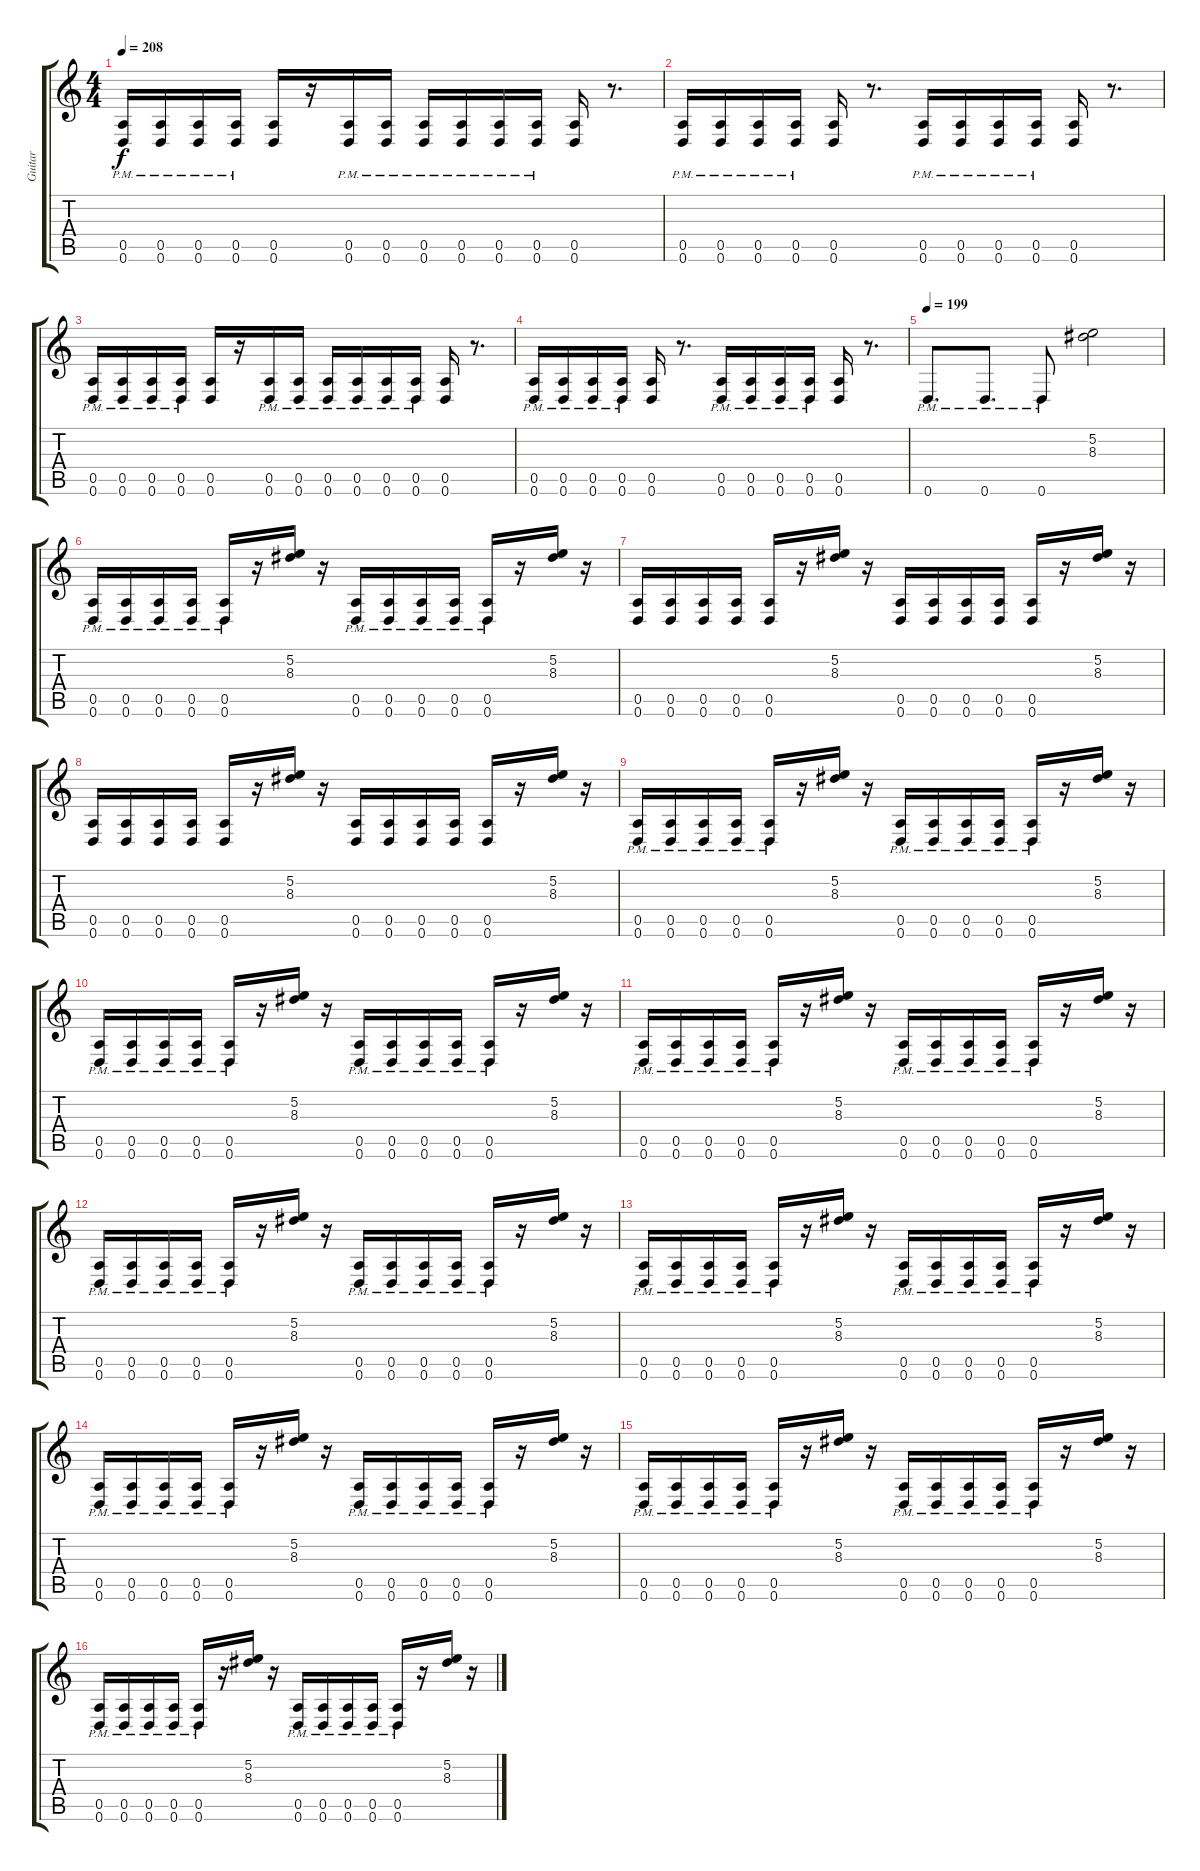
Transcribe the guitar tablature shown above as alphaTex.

\track ("Guitar" "Guitar") {instrument distortionguitar}
\staff {score tabs}
\tuning (E4 B3 G3 D3 A2 D2) {hide}
\ts (4 4)
\tempo 208
\clef g2
\ks c
(0.5{pm} 0.6{pm}).16{dy f} (0.5{pm} 0.6{pm}).16 (0.5{pm} 0.6{pm}).16 (0.5{pm} 0.6{pm}).16 (0.5 0.6).16 r.16 (0.5{pm} 0.6{pm}).16 (0.5{pm} 0.6{pm}).16 (0.5{pm} 0.6{pm}).16 (0.5{pm} 0.6{pm}).16 (0.5{pm} 0.6{pm}).16 (0.5{pm} 0.6{pm}).16 (0.5 0.6).16 r.8{d} |
(0.5{pm} 0.6{pm}).16 (0.5{pm} 0.6{pm}).16 (0.5{pm} 0.6{pm}).16 (0.5{pm} 0.6{pm}).16 (0.5 0.6).16 r.8{d} (0.5{pm} 0.6{pm}).16 (0.5{pm} 0.6{pm}).16 (0.5{pm} 0.6{pm}).16 (0.5{pm} 0.6{pm}).16 (0.5 0.6).16 r.8{d} |
(0.5{pm} 0.6{pm}).16 (0.5{pm} 0.6{pm}).16 (0.5{pm} 0.6{pm}).16 (0.5{pm} 0.6{pm}).16 (0.5 0.6).16 r.16 (0.5{pm} 0.6{pm}).16 (0.5{pm} 0.6{pm}).16 (0.5{pm} 0.6{pm}).16 (0.5{pm} 0.6{pm}).16 (0.5{pm} 0.6{pm}).16 (0.5{pm} 0.6{pm}).16 (0.5 0.6).16 r.8{d} |
(0.5{pm} 0.6{pm}).16 (0.5{pm} 0.6{pm}).16 (0.5{pm} 0.6{pm}).16 (0.5{pm} 0.6{pm}).16 (0.5 0.6).16 r.8{d} (0.5{pm} 0.6{pm}).16 (0.5{pm} 0.6{pm}).16 (0.5{pm} 0.6{pm}).16 (0.5{pm} 0.6{pm}).16 (0.5 0.6).16 r.8{d} |
\tempo 199
0.6{pm}.8{d} 0.6{pm}.8{d} 0.6{pm}.8 (5.2 8.3).2 |
(0.5{pm} 0.6{pm}).16 (0.5{pm} 0.6{pm}).16 (0.5{pm} 0.6{pm}).16 (0.5{pm} 0.6{pm}).16 (0.5{pm} 0.6{pm}).16 r.16 (5.2 8.3).16 r.16 (0.5{pm} 0.6{pm}).16 (0.5{pm} 0.6{pm}).16 (0.5{pm} 0.6{pm}).16 (0.5{pm} 0.6{pm}).16 (0.5{pm} 0.6{pm}).16 r.16 (5.2 8.3).16 r.16 |
(0.5 0.6).16 (0.5 0.6).16 (0.5 0.6).16 (0.5 0.6).16 (0.5 0.6).16 r.16 (5.2 8.3).16 r.16 (0.5 0.6).16 (0.5 0.6).16 (0.5 0.6).16 (0.5 0.6).16 (0.5 0.6).16 r.16 (5.2 8.3).16 r.16 |
(0.5 0.6).16 (0.5 0.6).16 (0.5 0.6).16 (0.5 0.6).16 (0.5 0.6).16 r.16 (5.2 8.3).16 r.16 (0.5 0.6).16 (0.5 0.6).16 (0.5 0.6).16 (0.5 0.6).16 (0.5 0.6).16 r.16 (5.2 8.3).16 r.16 |
(0.5{pm} 0.6{pm}).16 (0.5{pm} 0.6{pm}).16 (0.5{pm} 0.6{pm}).16 (0.5{pm} 0.6{pm}).16 (0.5{pm} 0.6{pm}).16 r.16 (5.2 8.3).16 r.16 (0.5{pm} 0.6{pm}).16 (0.5{pm} 0.6{pm}).16 (0.5{pm} 0.6{pm}).16 (0.5{pm} 0.6{pm}).16 (0.5{pm} 0.6{pm}).16 r.16 (5.2 8.3).16 r.16 |
(0.5{pm} 0.6{pm}).16 (0.5{pm} 0.6{pm}).16 (0.5{pm} 0.6{pm}).16 (0.5{pm} 0.6{pm}).16 (0.5{pm} 0.6{pm}).16 r.16 (5.2 8.3).16 r.16 (0.5{pm} 0.6{pm}).16 (0.5{pm} 0.6{pm}).16 (0.5{pm} 0.6{pm}).16 (0.5{pm} 0.6{pm}).16 (0.5{pm} 0.6{pm}).16 r.16 (5.2 8.3).16 r.16 |
(0.5{pm} 0.6{pm}).16 (0.5{pm} 0.6{pm}).16 (0.5{pm} 0.6{pm}).16 (0.5{pm} 0.6{pm}).16 (0.5{pm} 0.6{pm}).16 r.16 (5.2 8.3).16 r.16 (0.5{pm} 0.6{pm}).16 (0.5{pm} 0.6{pm}).16 (0.5{pm} 0.6{pm}).16 (0.5{pm} 0.6{pm}).16 (0.5{pm} 0.6{pm}).16 r.16 (5.2 8.3).16 r.16 |
(0.5{pm} 0.6{pm}).16 (0.5{pm} 0.6{pm}).16 (0.5{pm} 0.6{pm}).16 (0.5{pm} 0.6{pm}).16 (0.5{pm} 0.6{pm}).16 r.16 (5.2 8.3).16 r.16 (0.5{pm} 0.6{pm}).16 (0.5{pm} 0.6{pm}).16 (0.5{pm} 0.6{pm}).16 (0.5{pm} 0.6{pm}).16 (0.5{pm} 0.6{pm}).16 r.16 (5.2 8.3).16 r.16 |
(0.5{pm} 0.6{pm}).16 (0.5{pm} 0.6{pm}).16 (0.5{pm} 0.6{pm}).16 (0.5{pm} 0.6{pm}).16 (0.5{pm} 0.6{pm}).16 r.16 (5.2 8.3).16 r.16 (0.5{pm} 0.6{pm}).16 (0.5{pm} 0.6{pm}).16 (0.5{pm} 0.6{pm}).16 (0.5{pm} 0.6{pm}).16 (0.5{pm} 0.6{pm}).16 r.16 (5.2 8.3).16 r.16 |
(0.5{pm} 0.6{pm}).16 (0.5{pm} 0.6{pm}).16 (0.5{pm} 0.6{pm}).16 (0.5{pm} 0.6{pm}).16 (0.5{pm} 0.6{pm}).16 r.16 (5.2 8.3).16 r.16 (0.5{pm} 0.6{pm}).16 (0.5{pm} 0.6{pm}).16 (0.5{pm} 0.6{pm}).16 (0.5{pm} 0.6{pm}).16 (0.5{pm} 0.6{pm}).16 r.16 (5.2 8.3).16 r.16 |
(0.5{pm} 0.6{pm}).16 (0.5{pm} 0.6{pm}).16 (0.5{pm} 0.6{pm}).16 (0.5{pm} 0.6{pm}).16 (0.5{pm} 0.6{pm}).16 r.16 (5.2 8.3).16 r.16 (0.5{pm} 0.6{pm}).16 (0.5{pm} 0.6{pm}).16 (0.5{pm} 0.6{pm}).16 (0.5{pm} 0.6{pm}).16 (0.5{pm} 0.6{pm}).16 r.16 (5.2 8.3).16 r.16 |
(0.5{pm} 0.6{pm}).16 (0.5{pm} 0.6{pm}).16 (0.5{pm} 0.6{pm}).16 (0.5{pm} 0.6{pm}).16 (0.5{pm} 0.6{pm}).16 r.16 (5.2 8.3).16 r.16 (0.5{pm} 0.6{pm}).16 (0.5{pm} 0.6{pm}).16 (0.5{pm} 0.6{pm}).16 (0.5{pm} 0.6{pm}).16 (0.5{pm} 0.6{pm}).16 r.16 (5.2 8.3).16 r.16
